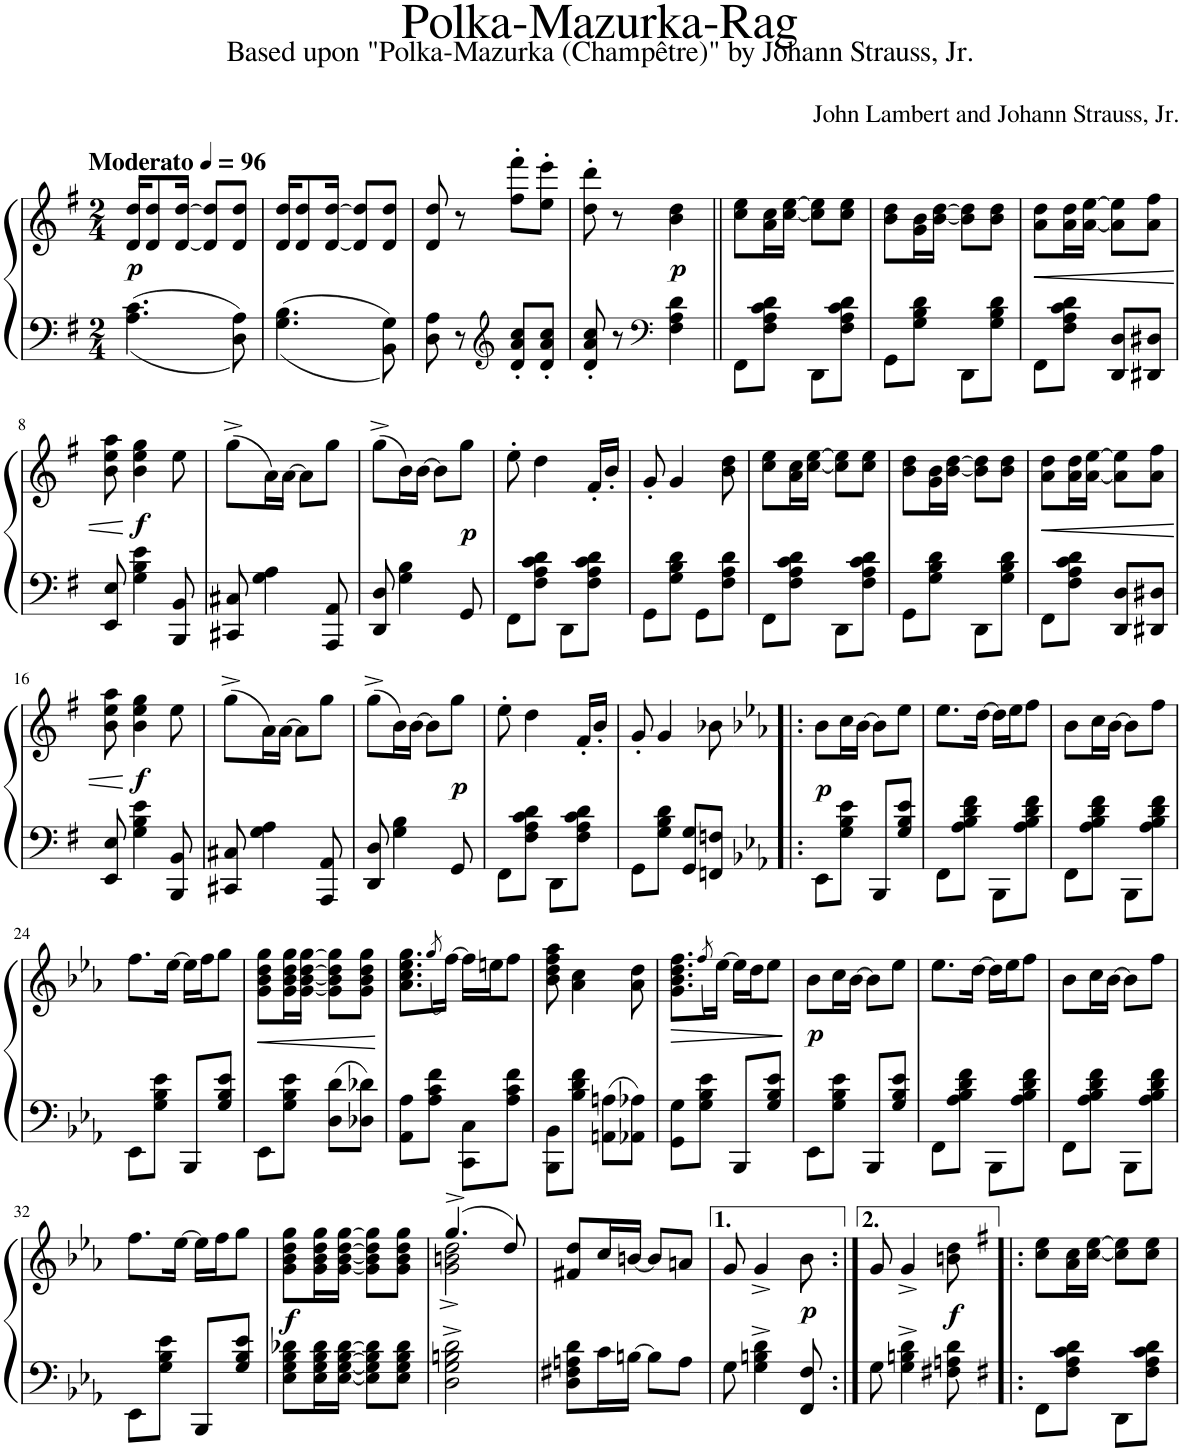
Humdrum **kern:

**kern	**kern	**dynam
*part1	*part1	*part1
*staff2	*staff1	*staff1/2
*I"Piano	*	*
*I'Pno.	*	*
*clefF4	*clefG2	*
*k[f#]	*k[f#]	*
*M2/4	*M2/4	*
*MM96	*MM96	*
=1	=1	=1
!	!LO:TX:a:B:t=Moderato	!
!	!	!LO:DY:b
4.A\ 4.c\	16d/ 16dd/KL	p
.	8d/ 8dd/	.
.	[16d/ [16dd/Jk	.
.	8d/] 8dd/]L	.
8D\ 8A\	8d/ 8dd/J	.
=2	=2	=2
4.G\ 4.B\	16d/ 16dd/KL	.
.	8d/ 8dd/	.
.	[16d/ [16dd/Jk	.
.	8d/] 8dd/]L	.
8BB\ 8G\	8d/ 8dd/J	.
=3	=3	=3
8D\ 8A\	8d/ 8dd/	.
8r	8r	.
*clefG2	*	*
8d/' 8a/' 8cc/'L	8ff#\' 8fff#\'L	.
8d/' 8a/' 8cc/'J	8ee\' 8eee\'J	.
=4	=4	=4
8d/' 8a/' 8cc/'	8dd\' 8ddd\'	.
8r	8r	.
*clefF4	*	*
!	!	!LO:DY:b
4F#\ 4A\ 4d\	4b\ 4dd\	p
=5||	=5||	=5||
8FF#\L	8cc\ 8ee\L	.
8F#\ 8A\ 8c\ 8d\J	16a\ 16cc\L	.
.	[16cc\ [16ee\JJ	.
8DD\L	8cc\] 8ee\]L	.
8F#\ 8A\ 8c\ 8d\J	8cc\ 8ee\J	.
=6	=6	=6
8GG\L	8b\ 8dd\L	.
8G\ 8B\ 8d\J	16g\ 16b\L	.
.	[16b\ [16dd\JJ	.
8DD\L	8b\] 8dd\]L	.
8G\ 8B\ 8d\J	8b\ 8dd\J	.
=7	=7	=7
!	!	!LO:HP:b
8FF#\L	8a\ 8dd\L	<
8F#\ 8A\ 8c\ 8d\J	16a\ 16dd\L	.
.	[16a\ [16ee\JJ	.
8DD/ 8D/L	8a\] 8ee\]L	.
8DD#X/ 8D#X/J	8a\ 8ff#\J	.
!!LO:LB:g=z
=8	=8	=8
8EE/ 8E/	8b\ 8ee\ 8aa\	.
!	!	!LO:DY:n=1:b
4G\ 4B\ 4e\	4b\ 4ee\ 4gg\	[ f
8BBB/ 8BB/	8ee\	.
=9	=9	=9
8CC#X/ 8C#X/	(8gg^\L	.
4G\ 4A\	16a\L)	.
.	[16a\JJ	.
.	8a\L]	.
8AAA/ 8AA/	8gg\J	.
=10	=10	=10
8DD/ 8D/	(8gg^\L	.
4G\ 4B\	16b\L)	.
.	[16b\JJ	.
.	8b\L]	.
!	!	!LO:DY:b
8GG/	8gg\J	p
=11	=11	=11
8FF#\L	8ee'\	.
8F#\ 8A\ 8c\ 8d\J	4dd\	.
8DD\L	.	.
8F#\ 8A\ 8c\ 8d\J	16f#'/LL	.
.	16b'/JJ	.
=12	=12	=12
8GG\L	8g'/	.
8G\ 8B\ 8d\J	4g/	.
8GG\L	.	.
8F#\ 8A\ 8d\J	8b\ 8dd\	.
=13	=13	=13
8FF#\L	8cc\ 8ee\L	.
8F#\ 8A\ 8c\ 8d\J	16a\ 16cc\L	.
.	[16cc\ [16ee\JJ	.
8DD\L	8cc\] 8ee\]L	.
8F#\ 8A\ 8c\ 8d\J	8cc\ 8ee\J	.
=14	=14	=14
8GG\L	8b\ 8dd\L	.
8G\ 8B\ 8d\J	16g\ 16b\L	.
.	[16b\ [16dd\JJ	.
8DD\L	8b\] 8dd\]L	.
8G\ 8B\ 8d\J	8b\ 8dd\J	.
=15	=15	=15
!	!	!LO:HP:b
8FF#\L	8a\ 8dd\L	<
8F#\ 8A\ 8c\ 8d\J	16a\ 16dd\L	.
.	[16a\ [16ee\JJ	.
8DD/ 8D/L	8a\] 8ee\]L	.
8DD#X/ 8D#X/J	8a\ 8ff#\J	.
!!LO:LB:g=z
=16	=16	=16
8EE/ 8E/	8b\ 8ee\ 8aa\	.
!	!	!LO:DY:n=1:b
4G\ 4B\ 4e\	4b\ 4ee\ 4gg\	[ f
8BBB/ 8BB/	8ee\	.
=17	=17	=17
8CC#X/ 8C#X/	(8gg^\L	.
4G\ 4A\	16a\L)	.
.	[16a\JJ	.
.	8a\L]	.
8AAA/ 8AA/	8gg\J	.
=18	=18	=18
8DD/ 8D/	(8gg^\L	.
4G\ 4B\	16b\L)	.
.	[16b\JJ	.
.	8b\L]	.
!	!	!LO:DY:b
8GG/	8gg\J	p
=19	=19	=19
8FF#\L	8ee'\	.
8F#\ 8A\ 8c\ 8d\J	4dd\	.
8DD\L	.	.
8F#\ 8A\ 8c\ 8d\J	16f#'/LL	.
.	16b'/JJ	.
=20	=20	=20
8GG\L	8g'/	.
8G\ 8B\ 8d\J	4g/	.
8GG/ 8G/L	.	.
8FFn/ 8Fn/J	8b-X\	.
=21!|:	=21!|:	=21!|:
*k[b-e-a-]	*k[b-e-a-]	*
!	!	!LO:DY:b
8EE-\L	8b-\L	p
8G\ 8B-\ 8e-\J	16cc\L	.
.	[16b-\JJ	.
8BBB-/L	8b-\L]	.
8G/ 8B-/ 8e-/J	8ee-\J	.
=22	=22	=22
8FF\L	8.ee-\L	.
8A-\ 8B-\ 8d\ 8f\J	.	.
.	[16dd\Jk	.
8BBB-\L	16dd\LL]	.
.	16ee-\J	.
8A-\ 8B-\ 8d\ 8f\J	8ff\J	.
=23	=23	=23
8FF\L	8b-\L	.
8A-\ 8B-\ 8d\ 8f\J	16cc\L	.
.	[16b-\JJ	.
8BBB-\L	8b-\L]	.
8A-\ 8B-\ 8d\ 8f\J	8ff\J	.
!!LO:LB:g=z
=24	=24	=24
8EE-\L	8.ff\L	.
8G\ 8B-\ 8e-\J	.	.
.	[16ee-\Jk	.
8BBB-/L	16ee-\LL]	.
.	16ff\J	.
8G/ 8B-/ 8e-/J	8gg\J	.
=25	=25	=25
!	!	!LO:HP:b
8EE-\L	8g\ 8b-\ 8dd\ 8gg\L	<
8G\ 8B-\ 8e-\J	16g\ 16b-\ 16dd\ 16gg\L	.
.	[16g\ [16b-\ [16dd\ [16gg\JJ	.
8D\ 8d\L	8g\] 8b-\] 8dd\] 8gg\]L	.
8D-X\ 8d-X\J	8g\ 8b-\ 8dd\ 8gg\J	.
.	.	[
=26	=26	=26
8AA-\ 8A-\L	8.a-\ 8.cc\ 8.ee-\ 8.gg\L	.
8A-\ 8c\ 8f\J	.	.
.	(8qgg/	.
.	[16ff\Jk)	.
8CC\ 8C\L	16ff\LL]	.
.	16een\J	.
8A-\ 8c\ 8f\J	8ff\J	.
=27	=27	=27
8BBB-\ 8BB-\L	8b-\ 8dd\ 8ff\ 8aa-\	.
8B-\ 8d\ 8f\J	4a-\ 4cc\	.
8AAn\ 8An\L	.	.
8AA-X\ 8A-X\J	8a-\ 8dd\	.
=28	=28	=28
!	!	!LO:HP:b
8GG\ 8G\L	8.g\ 8.b-\ 8.dd\ 8.ff\L	>
8G\ 8B-\ 8e-\J	.	.
.	(8qff/	.
.	[16ee-\Jk)	.
8BBB-/L	16ee-\LL]	.
.	16dd\J	.
8G/ 8B-/ 8e-/J	8ee-\J	.
.	.	]
=29	=29	=29
!	!	!LO:DY:b
8EE-\L	8b-\L	p
8G\ 8B-\ 8e-\J	16cc\L	.
.	[16b-\JJ	.
8BBB-/L	8b-\L]	.
8G/ 8B-/ 8e-/J	8ee-\J	.
=30	=30	=30
8FF\L	8.ee-\L	.
8A-\ 8B-\ 8d\ 8f\J	.	.
.	[16dd\Jk	.
8BBB-\L	16dd\LL]	.
.	16ee-\J	.
8A-\ 8B-\ 8d\ 8f\J	8ff\J	.
=31	=31	=31
8FF\L	8b-\L	.
8A-\ 8B-\ 8d\ 8f\J	16cc\L	.
.	[16b-\JJ	.
8BBB-\L	8b-\L]	.
8A-\ 8B-\ 8d\ 8f\J	8ff\J	.
!!LO:LB:g=z
=32	=32	=32
8EE-\L	8.ff\L	.
8G\ 8B-\ 8e-\J	.	.
.	[16ee-\Jk	.
8BBB-/L	16ee-\LL]	.
.	16ff\J	.
8G/ 8B-/ 8e-/J	8gg\J	.
=33	=33	=33
!	!	!LO:DY:b
8E-\ 8G\ 8B-\ 8d-X\L	8g\ 8b-\ 8dd\ 8gg\L	f
16E-\ 16G\ 16B-\ 16d-\L	16g\ 16b-\ 16dd\ 16gg\L	.
[16E-\ [16G\ [16B-\ [16d-\JJ	[16g\ [16b-\ [16dd\ [16gg\JJ	.
8E-\] 8G\] 8B-\] 8d-\]L	8g\] 8b-\] 8dd\] 8gg\]L	.
8E-\ 8G\ 8B-\ 8d-\J	8g\ 8b-\ 8dd\ 8gg\J	.
=34	=34	=34
*	*^	*
2D\^ 2G\^ 2Bn\^ 2d\^	(4.gg^/	2g\^ 2bn\^ 2dd\^	.
.	8dd/)	.	.
*	*v	*v	*
=35	=35	=35
8D\ 8F#X\ 8An\ 8d\L	8f#X/ 8dd/L	.
16c\L	16cc/L	.
[16Bn\JJ	[16bn/JJ	.
8B\L]	8b/L]	.
8A\J	8an/J	.
=36	=36	=36
8G\	8g/	.
4G\^ 4Bn\^ 4d\^	4g^/	.
!	!	!LO:DY:b
8FF/ 8F/	8b-\	p
=37:|!	=37:|!	=37:|!
8G\	8g/	.
4G\^ 4Bn\^ 4d\^	4g^/	.
!	!	!LO:DY:b
8F#X\ 8An\ 8d\	8bn\ 8dd\	f
=38!|:	=38!|:	=38!|:
*k[f#]	*k[f#]	*
8FF#\L	8cc\ 8ee\L	.
8F#\ 8A\ 8c\ 8d\J	16a\ 16cc\L	.
.	[16cc\ [16ee\JJ	.
8DD\L	8cc\] 8ee\]L	.
8F#\ 8A\ 8c\ 8d\J	8cc\ 8ee\J	.
=	=	=
*-	*-	*-
